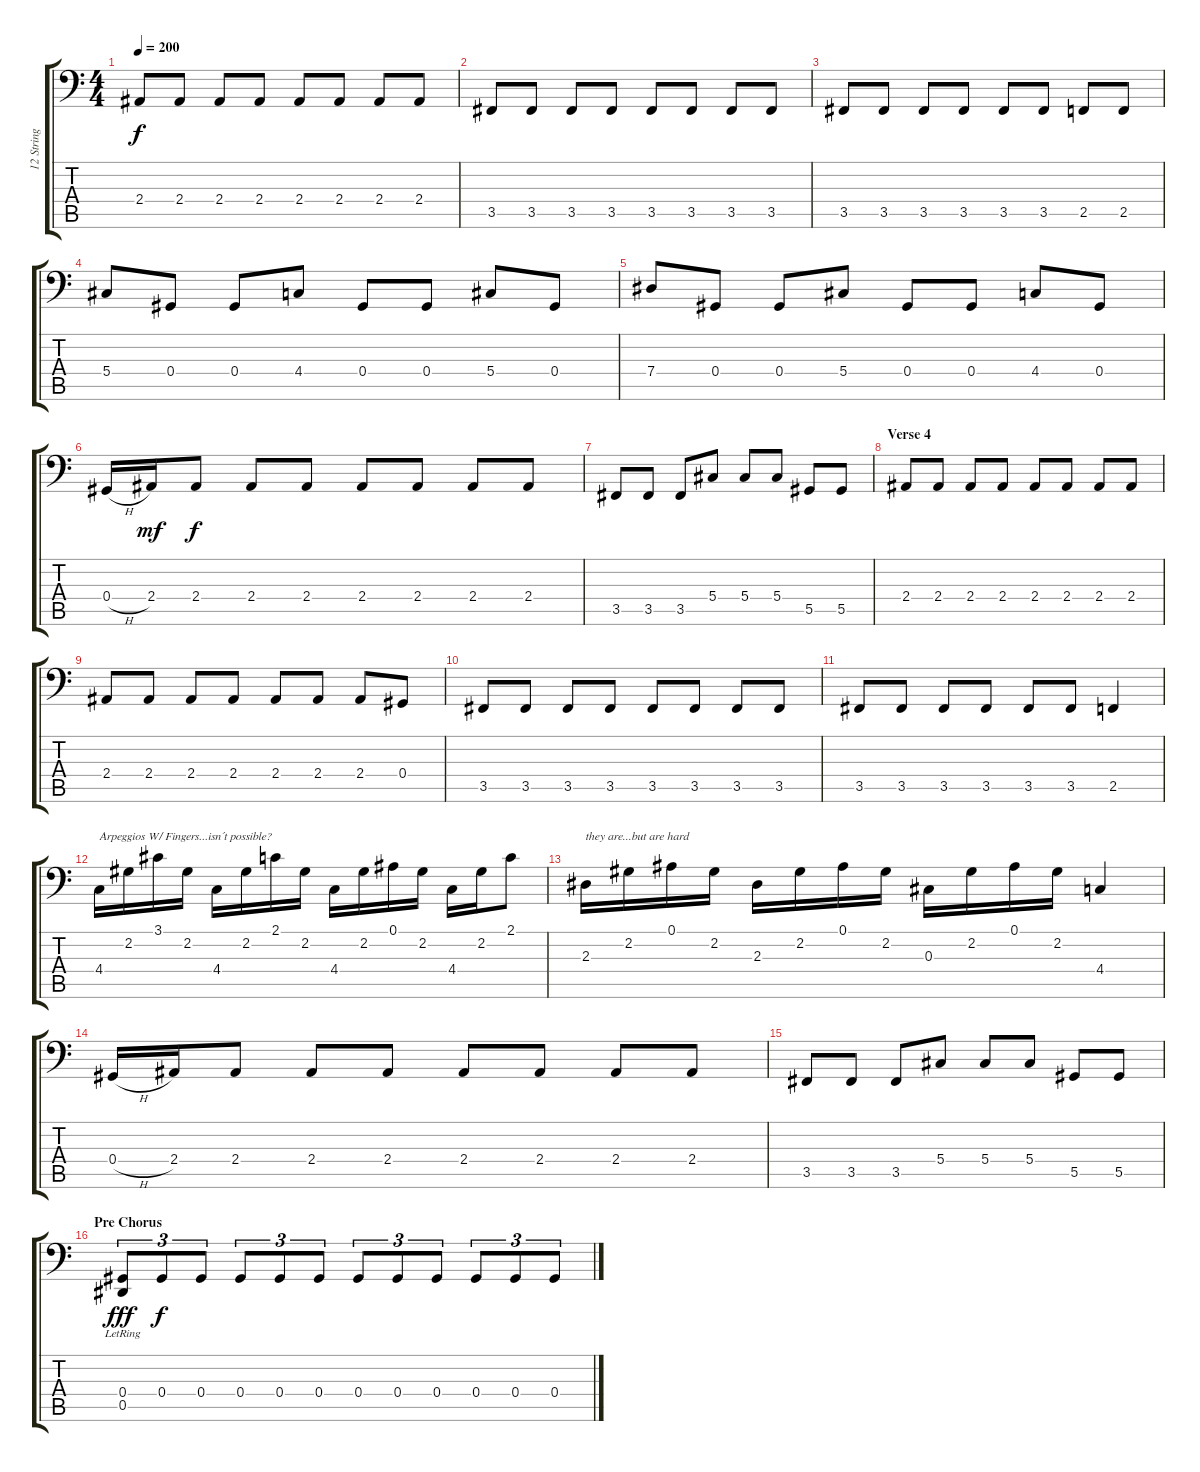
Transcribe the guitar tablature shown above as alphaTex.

\track ("12 String Bass" "12 String ") {instrument electricbassfinger}
\staff {score tabs}
\tuning (Bb2 Gb2 Db2 Ab1 Eb1 Bb0) {hide}
\ts (4 4)
\tempo 200
\clef f4
\ks c
2.4.8{dy f} 2.4.8 2.4.8 2.4.8 2.4.8 2.4.8 2.4.8 2.4.8 |
3.5.8 3.5.8 3.5.8 3.5.8 3.5.8 3.5.8 3.5.8 3.5.8 |
3.5.8 3.5.8 3.5.8 3.5.8 3.5.8 3.5.8 2.5.8 2.5.8 |
5.4.8 0.4.8 0.4.8 4.4.8 0.4.8 0.4.8 5.4.8 0.4.8 |
7.4.8 0.4.8 0.4.8 5.4.8 0.4.8 0.4.8 4.4.8 0.4.8 |
0.4{h}.16 2.4.16{dy mf} 2.4.8{dy f} 2.4.8 2.4.8 2.4.8 2.4.8 2.4.8 2.4.8 |
3.5.8 3.5.8 3.5.8 5.4.8 5.4.8 5.4.8 5.5.8 5.5.8 |
\section ("" "Verse 4")
2.4.8 2.4.8 2.4.8 2.4.8 2.4.8 2.4.8 2.4.8 2.4.8 |
2.4.8 2.4.8 2.4.8 2.4.8 2.4.8 2.4.8 2.4.8 0.4.8 |
3.5.8 3.5.8 3.5.8 3.5.8 3.5.8 3.5.8 3.5.8 3.5.8 |
3.5.8 3.5.8 3.5.8 3.5.8 3.5.8 3.5.8 2.5.4 |
4.4.16{txt "Arpeggios W/ Fingers...isn´t possible?"} 2.2.16 3.1.16 2.2.16 4.4.16 2.2.16 2.1.16 2.2.16 4.4.16 2.2.16 0.1.16 2.2.16 4.4.16 2.2.16 2.1.8 |
2.3.16{txt "they are...but are hard"} 2.2.16 0.1.16 2.2.16 2.3.16 2.2.16 0.1.16 2.2.16 0.3.16 2.2.16 0.1.16 2.2.16 4.4.4 |
0.4{h}.16 2.4.16 2.4.8 2.4.8 2.4.8 2.4.8 2.4.8 2.4.8 2.4.8 |
3.5.8 3.5.8 3.5.8 5.4.8 5.4.8 5.4.8 5.5.8 5.5.8 |
\section ("" "Pre Chorus")
(0.4 0.5{lr}).8{tu (3 2) dy fff} 0.4.8{tu (3 2) dy f} 0.4.8{tu (3 2)} 0.4.8{tu (3 2)} 0.4.8{tu (3 2)} 0.4.8{tu (3 2)} 0.4.8{tu (3 2)} 0.4.8{tu (3 2)} 0.4.8{tu (3 2)} 0.4.8{tu (3 2)} 0.4.8{tu (3 2)} 0.4.8{tu (3 2)}
